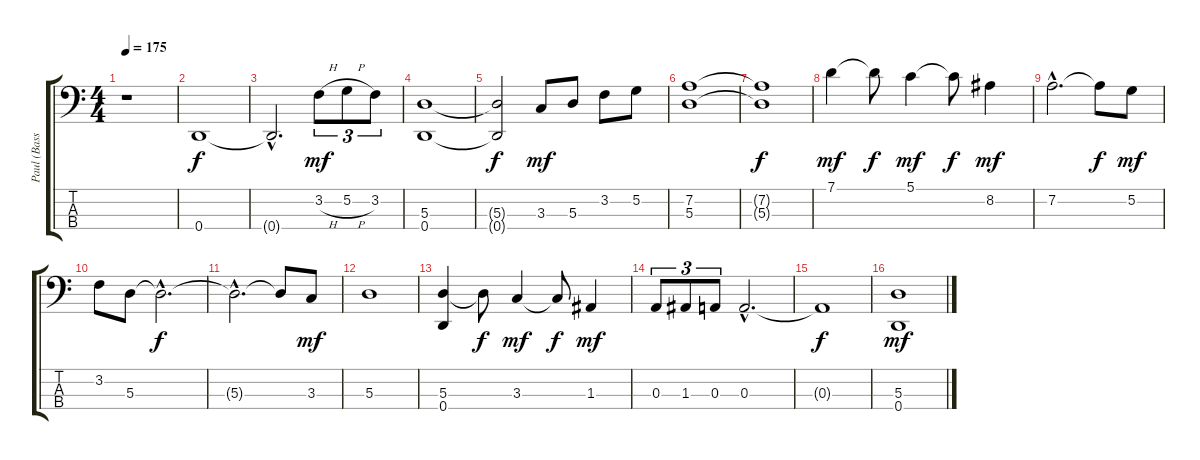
\track ("Paul (Bass)" "Paul (Bass") {instrument electricbasspick}
\staff {score tabs}
\tuning (G2 D2 A1 D1) {hide}
\ts (4 4)
\tempo 175
\clef f4
\ks c
r.1{dy f instrument electricbasspick} |
0.4.1 |
0.4{hac t}.2{d} 3.2{h}.8{tu (3 2) dy mf} 5.2{h}.8{tu (3 2)} 3.2.8{tu (3 2)} |
(5.3 0.4).1 |
(5.3{t} 0.4{t}).2{dy f} 3.3.8{dy mf} 5.3.8 3.2.8 5.2.8 |
(7.2 5.3).1 |
(7.2{t} 5.3{t}).1{dy f} |
7.1.4{dy mf} 7.1{t}.8{dy f} 5.1.4{dy mf} 5.1{t}.8{dy f} 8.2.4{dy mf} |
7.2{hac}.2{d} 7.2{t}.8{dy f} 5.2.8{dy mf} |
3.2.8 5.3.8 5.3{hac t}.2{d dy f} |
5.3{hac t}.2{d} 5.3{t}.8 3.3.8{dy mf} |
5.3.1 |
(5.3 0.4).4 5.3{t}.8{dy f} 3.3.4{dy mf} 3.3{t}.8{dy f} 1.3.4{dy mf} |
0.3.8{tu (3 2)} 1.3.8{tu (3 2)} 0.3.8{tu (3 2)} 0.3{hac}.2{d} |
0.3{t}.1{dy f} |
(5.3 0.4).1{dy mf}
